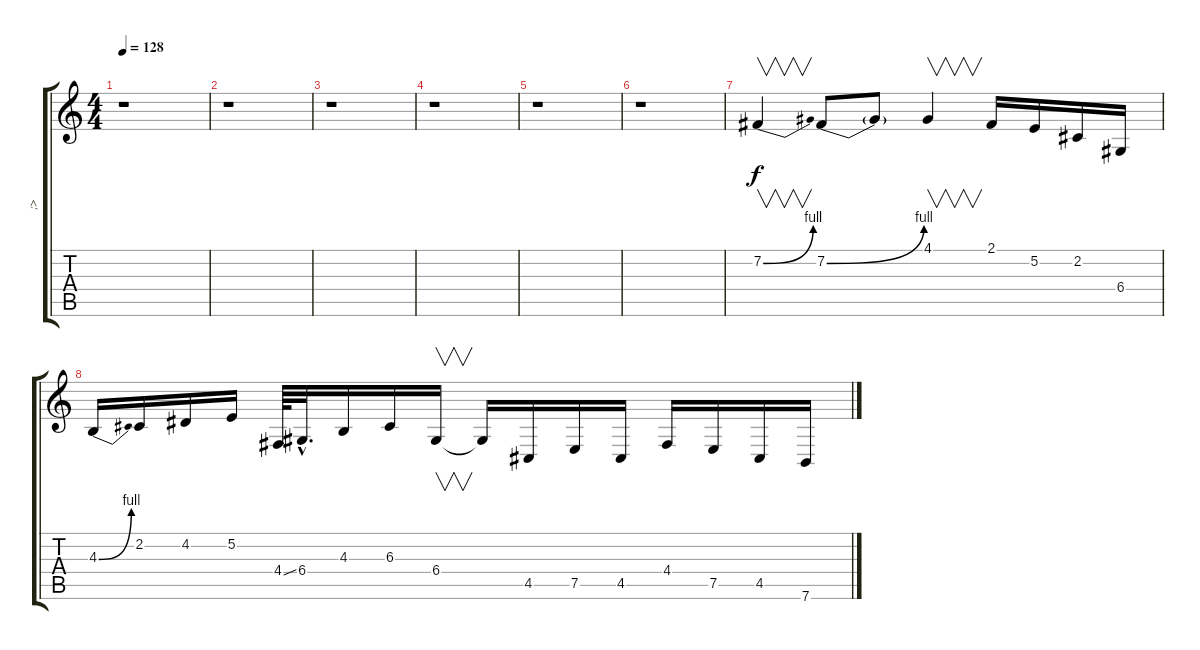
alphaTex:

\track (";>" ";>") {instrument acousticgrandpiano}
\staff {score tabs}
\tuning (E4 B3 G3 D3 A2 E2) {hide}
\ts (4 4)
\tempo 128
\clef g2
\ks c
r.1{dy f} |
r.1 |
r.1 |
r.1 |
r.1 |
r.1 |
7.2{be (bend 0 0 60 4)}.4{v volume 11 balance 2 instrument synthstrings1} 7.2{be (bend 0 0 60 4)}.8 7.2{t}.8 4.1.4{v} 2.1.16 5.2.16 2.2.16 6.4.16 |
4.3{be (bend 0 0 60 4)}.16 2.2.16 4.2.16 5.2.16 4.4{ss}.64 6.4{hac}.32{d} 4.3.16 6.3.16 6.4.16{v} 6.4{t}.16 4.5.16 7.5.16 4.5.16 4.4.16 7.5.16 4.5.16 7.6.16
